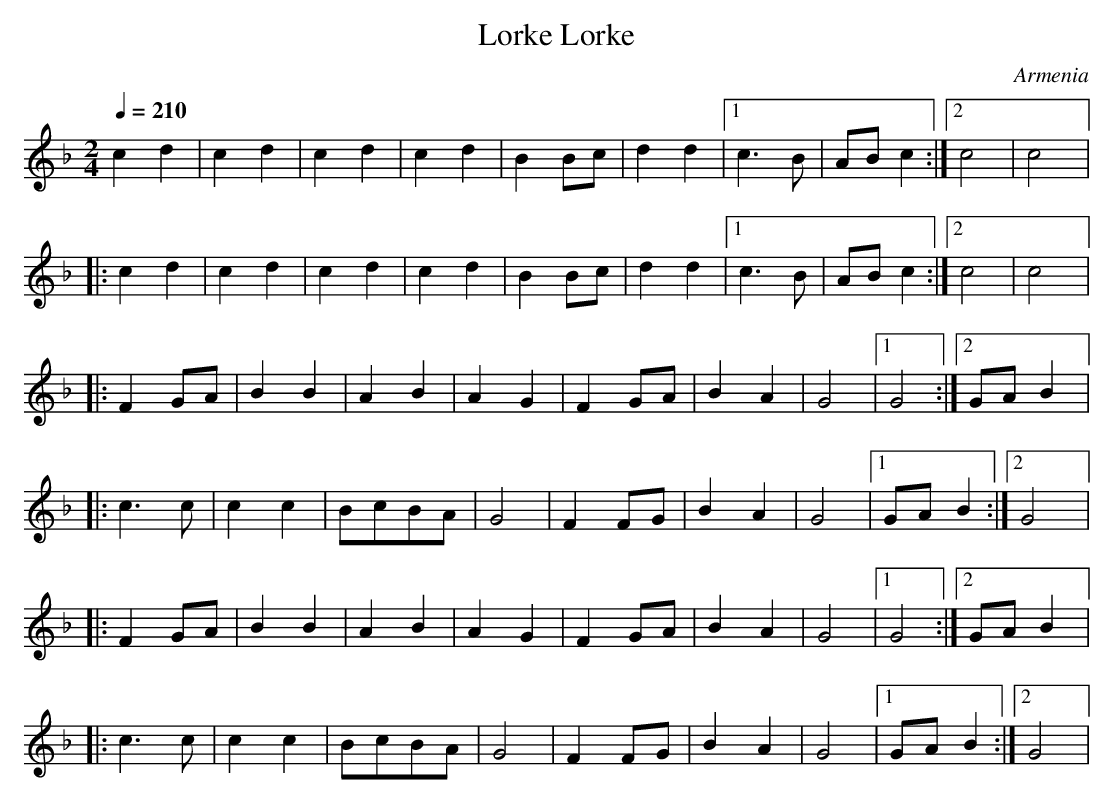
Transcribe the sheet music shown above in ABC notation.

X:1
T: Lorke Lorke
O: Armenia
M: 2/4
L: 1/8
Q: 1/4=210
K: F
!drum!\
c2d2|c2d2|c2d2|c2d2|B2Bc|d2d2|[1 c3B|ABc2   :|[2 c4   |c4|:
c2d2|c2d2|c2d2|c2d2|B2Bc|d2d2|[1 c3B|ABc2   :|[2 c4   |c4|:
F2GA|B2B2|A2B2|A2G2|F2GA|B2A2|G4    |[1 G4  :|[2 GA B2|:
c3c |c2c2|BcBA|G4  |F2FG|B2A2|G4    |[1GAB2 :|[2G4    |:
F2GA|B2B2|A2B2|A2G2|F2GA|B2A2|G4    |[1 G4  :|[2 GA B2|:
c3c |c2c2|BcBA|G4  |F2FG|B2A2|G4    |[1GAB2 :|[2G4    |
